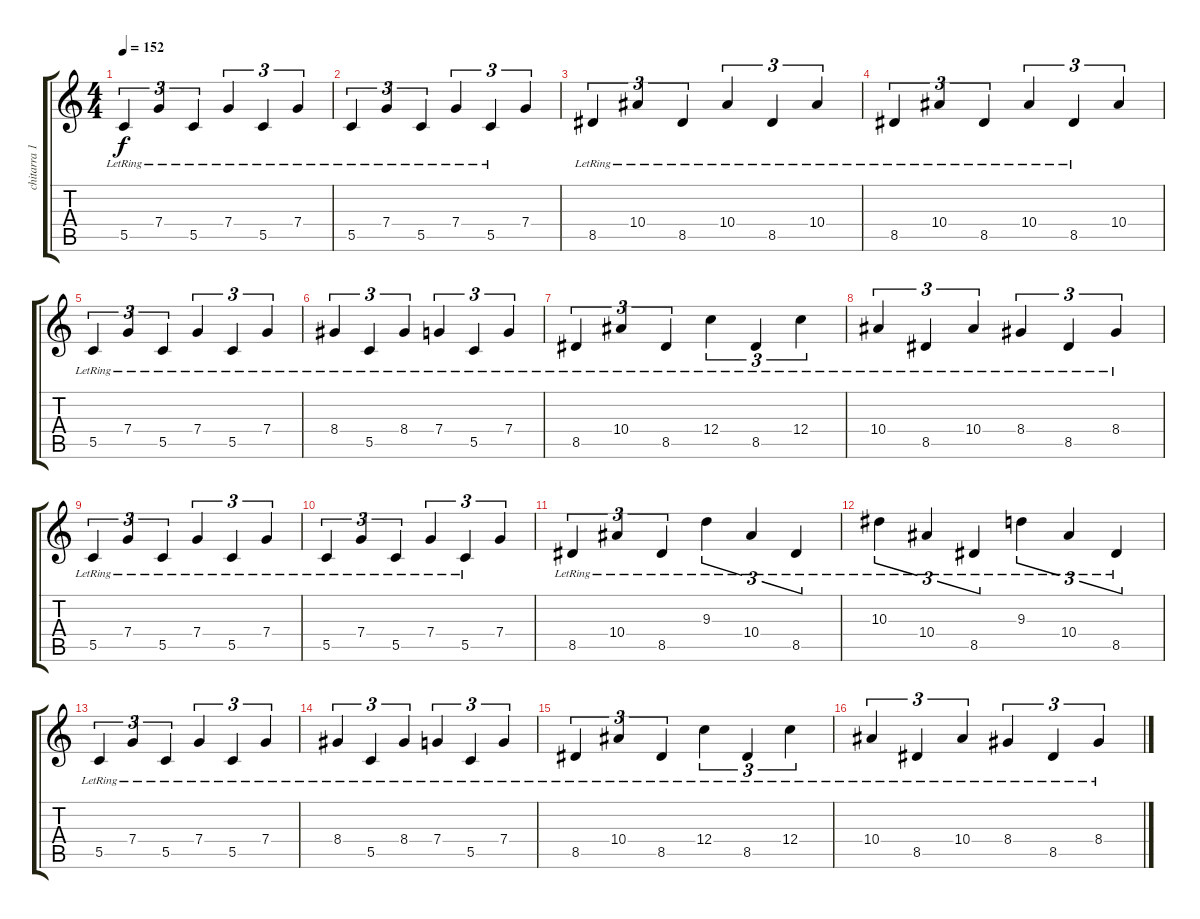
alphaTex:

\track ("chitarra 1" "chitarra 1") {instrument electricguitarmuted}
\staff {score tabs}
\tuning (D4 A3 F3 C3 G2 C2) {hide}
\ts (4 4)
\tempo 152
\clef g2
\ks c
5.5{lr}.4{tu (3 2) dy f instrument electricguitarclean} 7.4{lr}.4{tu (3 2)} 5.5{lr}.4{tu (3 2)} 7.4{lr}.4{tu (3 2)} 5.5{lr}.4{tu (3 2)} 7.4{lr}.4{tu (3 2)} |
5.5{lr}.4{tu (3 2)} 7.4{lr}.4{tu (3 2)} 5.5{lr}.4{tu (3 2)} 7.4{lr}.4{tu (3 2)} 5.5{lr}.4{tu (3 2)} 7.4.4{tu (3 2)} |
8.5{lr}.4{tu (3 2)} 10.4{lr}.4{tu (3 2)} 8.5{lr}.4{tu (3 2)} 10.4{lr}.4{tu (3 2)} 8.5{lr}.4{tu (3 2)} 10.4{lr}.4{tu (3 2)} |
8.5{lr}.4{tu (3 2)} 10.4{lr}.4{tu (3 2)} 8.5{lr}.4{tu (3 2)} 10.4{lr}.4{tu (3 2)} 8.5{lr}.4{tu (3 2)} 10.4.4{tu (3 2)} |
5.5{lr}.4{tu (3 2)} 7.4{lr}.4{tu (3 2)} 5.5{lr}.4{tu (3 2)} 7.4{lr}.4{tu (3 2)} 5.5{lr}.4{tu (3 2)} 7.4{lr}.4{tu (3 2)} |
8.4{lr}.4{tu (3 2)} 5.5{lr}.4{tu (3 2)} 8.4{lr}.4{tu (3 2)} 7.4{lr}.4{tu (3 2)} 5.5{lr}.4{tu (3 2)} 7.4{lr}.4{tu (3 2)} |
8.5{lr}.4{tu (3 2)} 10.4{lr}.4{tu (3 2)} 8.5{lr}.4{tu (3 2)} 12.4{lr}.4{tu (3 2)} 8.5{lr}.4{tu (3 2)} 12.4{lr}.4{tu (3 2)} |
10.4{lr}.4{tu (3 2)} 8.5{lr}.4{tu (3 2)} 10.4{lr}.4{tu (3 2)} 8.4{lr}.4{tu (3 2)} 8.5{lr}.4{tu (3 2)} 8.4{lr}.4{tu (3 2)} |
5.5{lr}.4{tu (3 2)} 7.4{lr}.4{tu (3 2)} 5.5{lr}.4{tu (3 2)} 7.4{lr}.4{tu (3 2)} 5.5{lr}.4{tu (3 2)} 7.4{lr}.4{tu (3 2)} |
5.5{lr}.4{tu (3 2)} 7.4{lr}.4{tu (3 2)} 5.5{lr}.4{tu (3 2)} 7.4{lr}.4{tu (3 2)} 5.5{lr}.4{tu (3 2)} 7.4.4{tu (3 2)} |
8.5{lr}.4{tu (3 2)} 10.4{lr}.4{tu (3 2)} 8.5{lr}.4{tu (3 2)} 9.3{lr}.4{tu (3 2)} 10.4{lr}.4{tu (3 2)} 8.5{lr}.4{tu (3 2)} |
10.3{lr}.4{tu (3 2)} 10.4{lr}.4{tu (3 2)} 8.5{lr}.4{tu (3 2)} 9.3{lr}.4{tu (3 2)} 10.4{lr}.4{tu (3 2)} 8.5{lr}.4{tu (3 2)} |
5.5{lr}.4{tu (3 2)} 7.4{lr}.4{tu (3 2)} 5.5{lr}.4{tu (3 2)} 7.4{lr}.4{tu (3 2)} 5.5{lr}.4{tu (3 2)} 7.4{lr}.4{tu (3 2)} |
8.4{lr}.4{tu (3 2)} 5.5{lr}.4{tu (3 2)} 8.4{lr}.4{tu (3 2)} 7.4{lr}.4{tu (3 2)} 5.5{lr}.4{tu (3 2)} 7.4{lr}.4{tu (3 2)} |
8.5{lr}.4{tu (3 2)} 10.4{lr}.4{tu (3 2)} 8.5{lr}.4{tu (3 2)} 12.4{lr}.4{tu (3 2)} 8.5{lr}.4{tu (3 2)} 12.4{lr}.4{tu (3 2)} |
10.4{lr}.4{tu (3 2)} 8.5{lr}.4{tu (3 2)} 10.4{lr}.4{tu (3 2)} 8.4{lr}.4{tu (3 2)} 8.5{lr}.4{tu (3 2)} 8.4{lr}.4{tu (3 2)}
